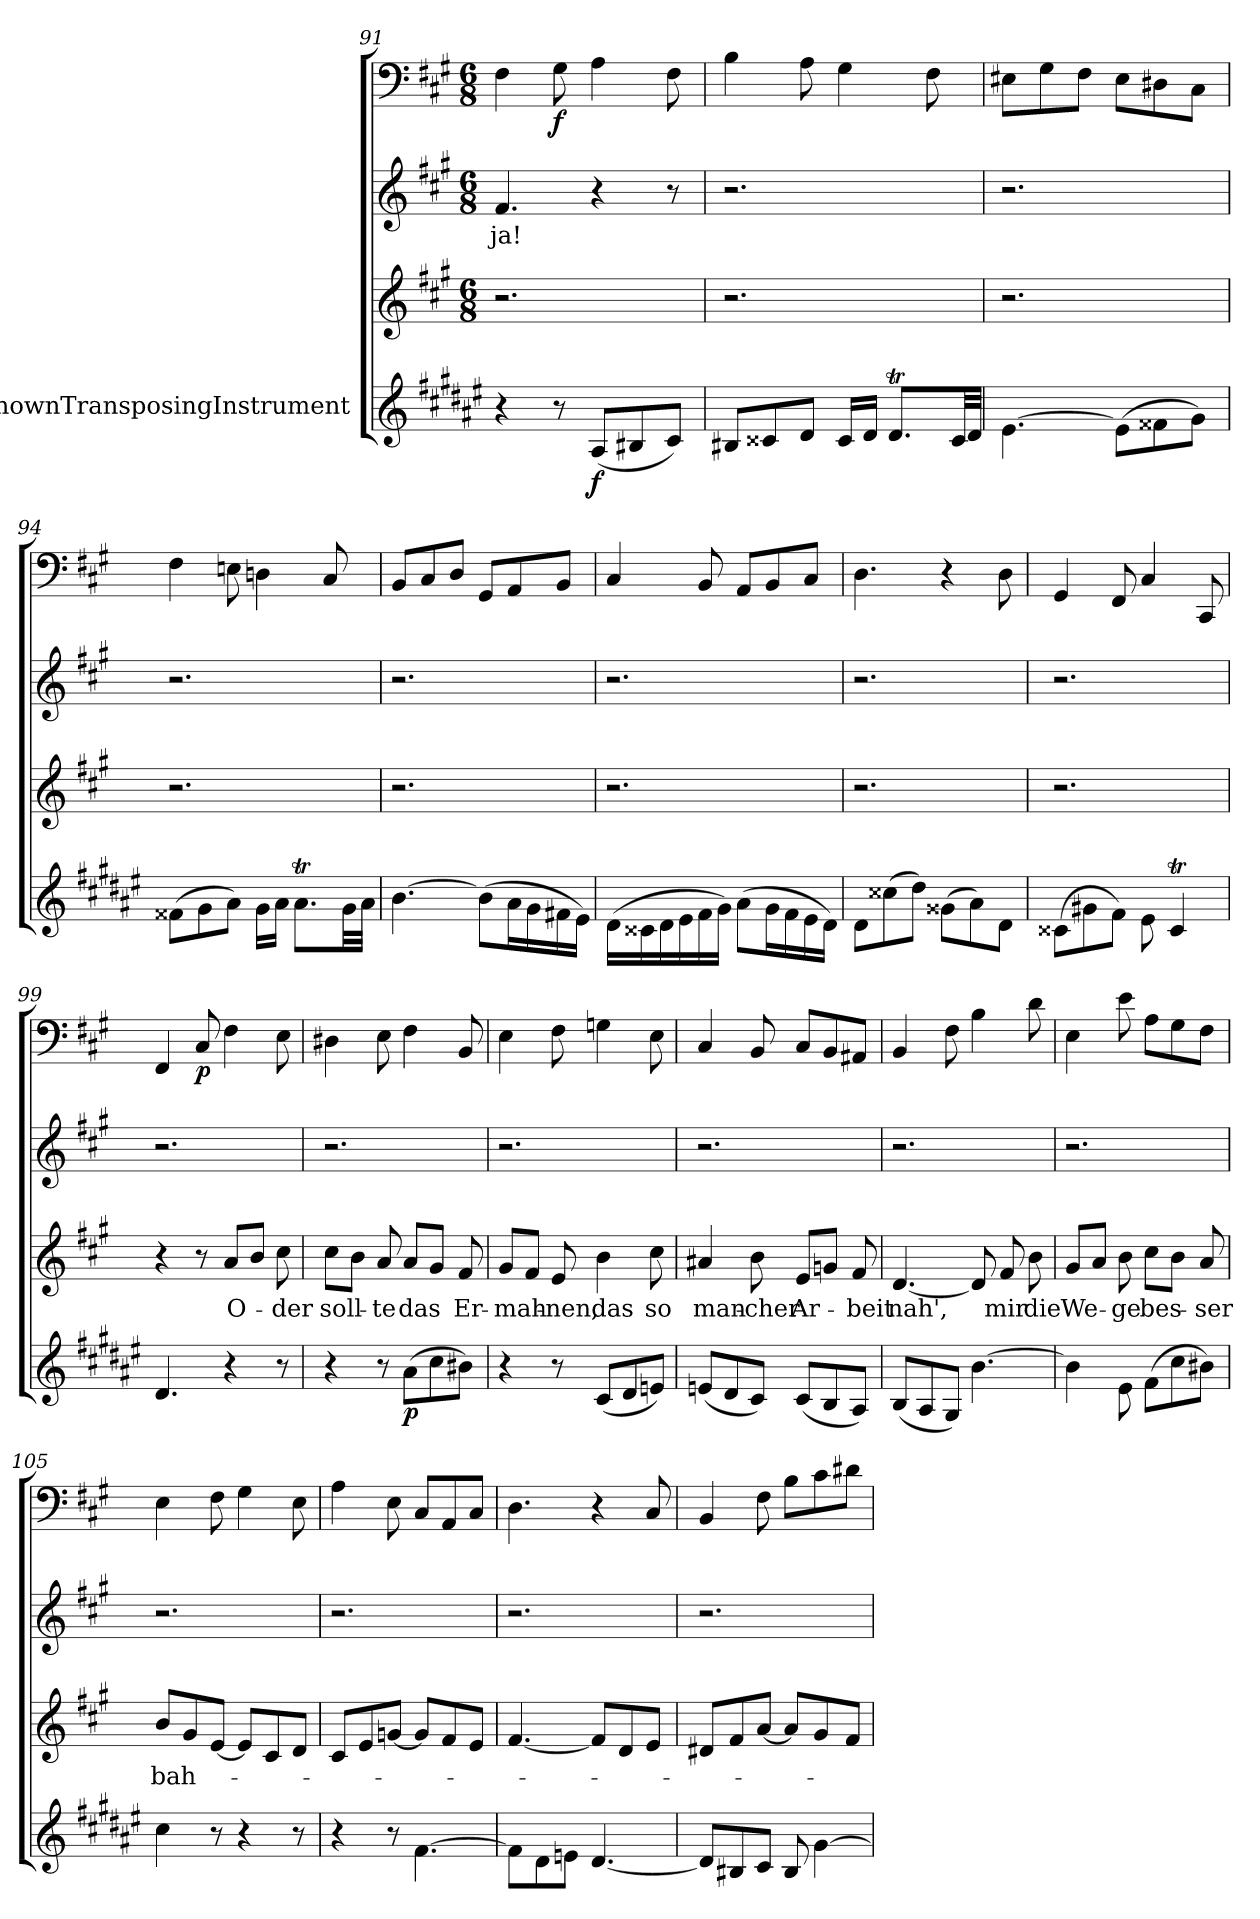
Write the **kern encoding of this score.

**kern	**dynam	**kern	**text	**kern	**text	**kern	**dynam
*part4	*part4	*part3	*part3	*part2	*part2	*part1	*part1
*staff4	*staff4	*staff3	*staff3	*staff2	*staff2	*staff1	*staff1
*I"UnknownTransposingInstrument	*	*	*	*	*	*	*
*clefG2	*	*clefG2	*	*clefG2	*	*clefF4	*
*ITrd-2c-3	*	*	*	*	*	*	*
*k[f#c#g#]	*	*k[f#c#g#]	*	*k[f#c#g#]	*	*k[f#c#g#]	*
*	*	*M6/8	*	*M6/8	*	*M6/8	*
=91	=91	=91	=91	=91	=91	=91	=91
4r	.	2.r	.	4.f#"/	ja!	4F#"\	.
8r	.	.	.	.	.	8G#"\	f
(8c#"/L	f	.	.	4r	.	4A"\	.
8d#X"/	.	.	.	.	.	.	.
8e"/J)	.	.	.	8r	.	8F#"\	.
=92	=92	=92	=92	=92	=92	=92	=92
8d#X"/L	.	2.r	.	2.r	.	4B"\	.
8e#X"/	.	.	.	.	.	.	.
8f#"/J	.	.	.	.	.	8A"\	.
16e#"/LL	.	.	.	.	.	4G#"\	.
16f#"/JJ	.	.	.	.	.	.	.
8.f#T"/L	.	.	.	.	.	.	.
.	.	.	.	.	.	8F#"\	.
32e#"/LL	.	.	.	.	.	.	.
32f#"/JJJ	.	.	.	.	.	.	.
=93	=93	=93	=93	=93	=93	=93	=93
[4.g#"\	.	2.r	.	2.r	.	8E#X"\L	.
.	.	.	.	.	.	8G#"\	.
.	.	.	.	.	.	8F#"\J	.
(8g#"\L]	.	.	.	.	.	8E#"\L	.
8a#X"\	.	.	.	.	.	8D#X"\	.
8b"\J)	.	.	.	.	.	8C#"\J	.
=94	=94	=94	=94	=94	=94	=94	=94
(8a#X"\L	.	2.r	.	2.r	.	4F#"\	.
8b"\	.	.	.	.	.	.	.
8cc#"\J)	.	.	.	.	.	8En"\	.
16b"\LL	.	.	.	.	.	4Dn"\	.
16cc#"\JJ	.	.	.	.	.	.	.
8.cc#t"\L	.	.	.	.	.	.	.
.	.	.	.	.	.	8C#"/	.
32b"\LL	.	.	.	.	.	.	.
32cc#"\JJJ	.	.	.	.	.	.	.
=95	=95	=95	=95	=95	=95	=95	=95
[4.dd"\	.	2.r	.	2.r	.	8BB"/L	.
.	.	.	.	.	.	8C#"/	.
.	.	.	.	.	.	8D"/J	.
(8dd"\L]	.	.	.	.	.	8GG#"/L	.
16cc#"\L	.	.	.	.	.	8AA"/	.
16b"\	.	.	.	.	.	.	.
16an"\	.	.	.	.	.	8BB"/J	.
16g#"\JJ)	.	.	.	.	.	.	.
=96	=96	=96	=96	=96	=96	=96	=96
(16f#"\LL	.	2.r	.	2.r	.	4C#"/	.
16e#X"\	.	.	.	.	.	.	.
16f#"\	.	.	.	.	.	.	.
16g#"\	.	.	.	.	.	.	.
16a"\	.	.	.	.	.	8BB"/	.
16b"\JJ)	.	.	.	.	.	.	.
(8cc#"\L	.	.	.	.	.	8AA"/L	.
16b"\L	.	.	.	.	.	8BB"/	.
16a"\	.	.	.	.	.	.	.
16g#"\	.	.	.	.	.	8C#"/J	.
16f#"\JJ)	.	.	.	.	.	.	.
=97	=97	=97	=97	=97	=97	=97	=97
8f#"\L	.	2.r	.	2.r	.	4.D"\	.
(8ee#X"\	.	.	.	.	.	.	.
8ff#"\J)	.	.	.	.	.	.	.
(8b#X"\L	.	.	.	.	.	4r	.
8cc#"\)	.	.	.	.	.	.	.
8f#"\J	.	.	.	.	.	8D"\	.
=98	=98	=98	=98	=98	=98	=98	=98
(8e#X"\L	.	2.r	.	2.r	.	4GG#"/	.
8bn"\	.	.	.	.	.	.	.
8a"\J)	.	.	.	.	.	8FF#"/	.
8g#"\	.	.	.	.	.	4C#"/	.
4e#t"/	.	.	.	.	.	.	.
.	.	.	.	.	.	8CC#"/	.
=99	=99	=99	=99	=99	=99	=99	=99
4.f#"/	.	4r	.	2.r	.	4FF#"/	.
.	.	8r	.	.	.	8C#"/	p
4r	.	8a"/L	O-	.	.	4F#"\	.
.	.	8b"/J	.	.	.	.	.
8r	.	8cc#"\	-der	.	.	8E"\	.
=100	=100	=100	=100	=100	=100	=100	=100
4r	.	8cc#"\L	soll-	2.r	.	4D#X"\	.
.	.	8b"\J	.	.	.	.	.
8r	.	8a"/	-te	.	.	8E"\	.
(8cc#"\L	p	8a"/L	das	.	.	4F#"\	.
8ee"\	.	8g#"/J	.	.	.	.	.
8dd#X"\J)	.	8f#"/	Er-	.	.	8BB"/	.
=101	=101	=101	=101	=101	=101	=101	=101
4r	.	8g#"/L	-mah-	2.r	.	4E"\	.
.	.	8f#"/J	.	.	.	.	.
8r	.	8e"/	-nen,	.	.	8F#"\	.
(8e"/L	.	4b"\	das	.	.	4Gn"\	.
8f#"/	.	.	.	.	.	.	.
8gn"/J)	.	8cc#"\	so	.	.	8E"\	.
=102	=102	=102	=102	=102	=102	=102	=102
(8gn"/L	.	4a#X"/	man-	2.r	.	4C#"/	.
8f#"/	.	.	.	.	.	.	.
8e"/J)	.	8b"\	-cher	.	.	8BB"/	.
(8e"/L	.	8e"/L	Ar-	.	.	8C#"/L	.
8d"/	.	8gn"/J	.	.	.	8BB"/	.
8c#"/J)	.	8f#"/	-beit	.	.	8AA#X"/J	.
=103	=103	=103	=103	=103	=103	=103	=103
(8d"/L	.	[4.d"/	nah',	2.r	.	4BB"/	.
8c#"/	.	.	.	.	.	.	.
8B"/J)	.	.	.	.	.	8F#"\	.
[4.dd"\	.	8d"/]	.	.	.	4B"\	.
.	.	8f#"/	mir	.	.	.	.
.	.	8b"\	die	.	.	8d"\	.
=104	=104	=104	=104	=104	=104	=104	=104
4dd"\]	.	8g#"/L	We-	2.r	.	4E"\	.
.	.	8a"/J	.	.	.	.	.
8g#"\	.	8b"\	-ge	.	.	8e"\	.
(8a"\L	.	8cc#"\L	bes-	.	.	8A"\L	.
8ee"\	.	8b"\J	.	.	.	8G#"\	.
8dd#X"\J)	.	8a"/	-ser	.	.	8F#"\J	.
=105	=105	=105	=105	=105	=105	=105	=105
4ee"\	.	8b"/L	bah-	2.r	.	4E"\	.
.	.	8g#"/	.	.	.	.	.
8r	.	[8e"/J	.	.	.	8F#"\	.
4r	.	8e"/L]	.	.	.	4G#"\	.
.	.	8c#"/	.	.	.	.	.
8r	.	8d"/J	.	.	.	8E"\	.
=106	=106	=106	=106	=106	=106	=106	=106
4r	.	8c#"/L	.	2.r	.	4A"\	.
.	.	8e"/	.	.	.	.	.
8r	.	[8gn"/J	.	.	.	8E"\	.
[4.a"\	.	8g"/L]	.	.	.	8C#"/L	.
.	.	8f#"/	.	.	.	8AA"/	.
.	.	8e"/J	.	.	.	8C#"/J	.
=107	=107	=107	=107	=107	=107	=107	=107
8a"\L]	.	[4.f#"/	.	2.r	.	4.D"\	.
8f#"\	.	.	.	.	.	.	.
8gn"\J	.	.	.	.	.	.	.
[4.f#"/	.	8f#"/L]	.	.	.	4r	.
.	.	8d"/	.	.	.	.	.
.	.	8e"/J	.	.	.	8C#"/	.
=108	=108	=108	=108	=108	=108	=108	=108
8f#"/L]	.	8d#X"/L	.	2.r	.	4BB"/	.
8d#X"/	.	8f#"/	.	.	.	.	.
8e"/J	.	[8a"/J	.	.	.	8F#"\	.
8d#"/	.	8a"/L]	.	.	.	8B"\L	.
[4b"\	.	8g#"/	.	.	.	8c#"\	.
.	.	8f#"/J	.	.	.	8d#X"\J	.
=	=	=	=	=	=	=	=
*-	*-	*-	*-	*-	*-	*-	*-
